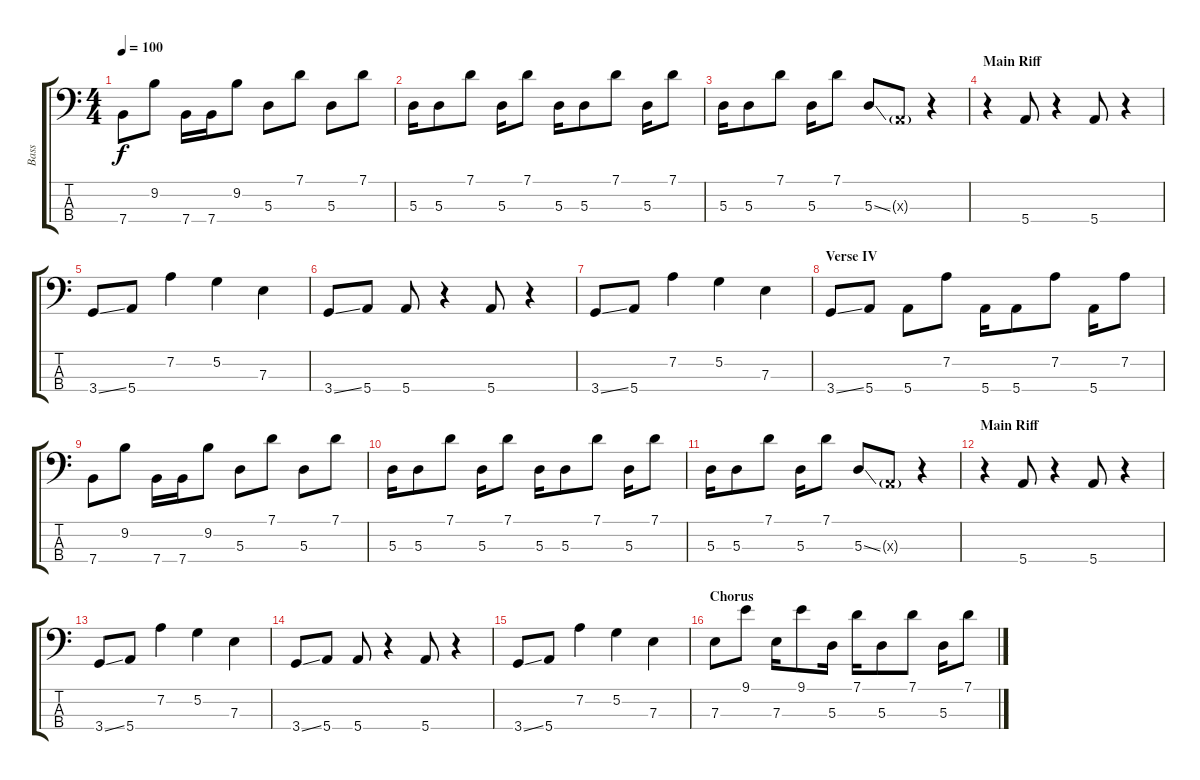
\track ("Bass" "Bass") {instrument electricbassfinger}
\staff {score tabs}
\tuning (G2 D2 A1 E1) {hide}
\ts (4 4)
\tempo 100
\clef f4
\ks c
7.4.8{dy f} 9.2.8 7.4.16 7.4.16 9.2.8 5.3.8 7.1.8 5.3.8 7.1.8 |
5.3.16 5.3.8 7.1.8 5.3.16 7.1.8 5.3.16 5.3.8 7.1.8 5.3.16 7.1.8 |
5.3.16 5.3.8 7.1.8 5.3.16 7.1.8 5.3{ss}.8 0.3{g x}.8 r.4 |
\section ("" "Main Riff")
r.4 5.4.8 r.4 5.4.8 r.4 |
3.4{ss}.8 5.4.8 7.2.4 5.2.4 7.3.4 |
3.4{ss}.8 5.4.8 5.4.8 r.4 5.4.8 r.4 |
3.4{ss}.8 5.4.8 7.2.4 5.2.4 7.3.4 |
\section ("" "Verse IV")
3.4{ss}.8 5.4.8 5.4.8 7.2.8 5.4.16 5.4.8 7.2.8 5.4.16 7.2.8 |
7.4.8 9.2.8 7.4.16 7.4.16 9.2.8 5.3.8 7.1.8 5.3.8 7.1.8 |
5.3.16 5.3.8 7.1.8 5.3.16 7.1.8 5.3.16 5.3.8 7.1.8 5.3.16 7.1.8 |
5.3.16 5.3.8 7.1.8 5.3.16 7.1.8 5.3{ss}.8 0.3{g x}.8 r.4 |
\section ("" "Main Riff")
r.4 5.4.8 r.4 5.4.8 r.4 |
3.4{ss}.8 5.4.8 7.2.4 5.2.4 7.3.4 |
3.4{ss}.8 5.4.8 5.4.8 r.4 5.4.8 r.4 |
3.4{ss}.8 5.4.8 7.2.4 5.2.4 7.3.4 |
\section ("" "Chorus")
7.3.8 9.1.8 7.3.16 9.1.8 5.3.16 7.1.16 5.3.8 7.1.8 5.3.16 7.1.8
